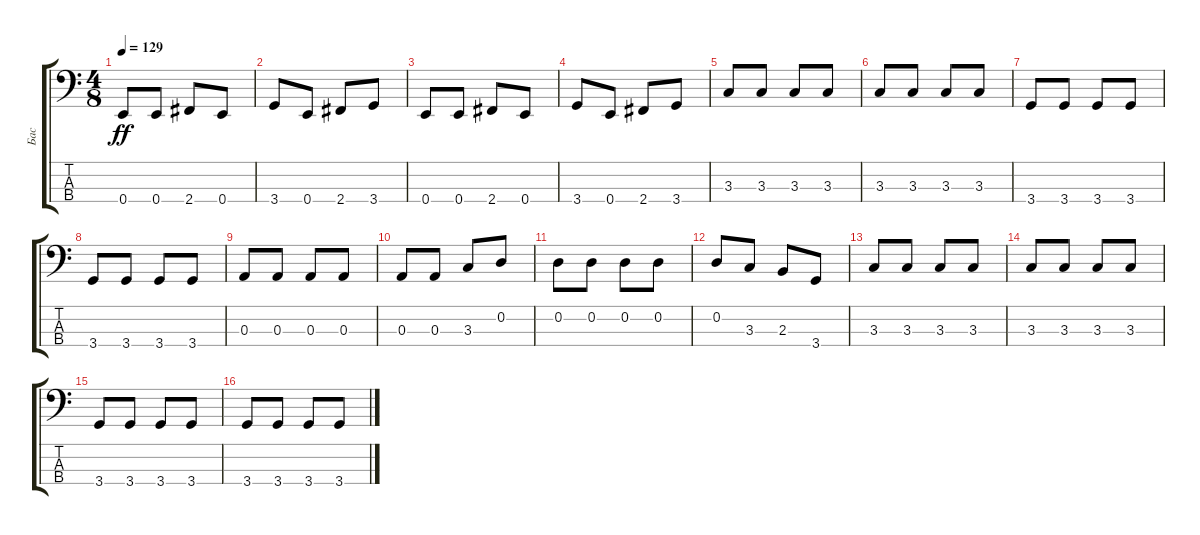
\track ("Бас" "Бас") {instrument electricbasspick}
\staff {score tabs}
\tuning (G2 D2 A1 E1) {hide}
\ts (4 8)
\tempo 129
\clef f4
\ks c
0.4.8{dy ff} 0.4.8 2.4.8 0.4.8 |
3.4.8 0.4.8 2.4.8 3.4.8 |
0.4.8 0.4.8 2.4.8 0.4.8 |
3.4.8 0.4.8 2.4.8 3.4.8 |
3.3.8 3.3.8 3.3.8 3.3.8 |
3.3.8 3.3.8 3.3.8 3.3.8 |
3.4.8 3.4.8 3.4.8 3.4.8 |
3.4.8 3.4.8 3.4.8 3.4.8 |
0.3.8 0.3.8 0.3.8 0.3.8 |
0.3.8 0.3.8 3.3.8 0.2.8 |
0.2.8 0.2.8 0.2.8 0.2.8 |
0.2.8 3.3.8 2.3.8 3.4.8 |
3.3.8 3.3.8 3.3.8 3.3.8 |
3.3.8 3.3.8 3.3.8 3.3.8 |
3.4.8 3.4.8 3.4.8 3.4.8 |
3.4.8 3.4.8 3.4.8 3.4.8
